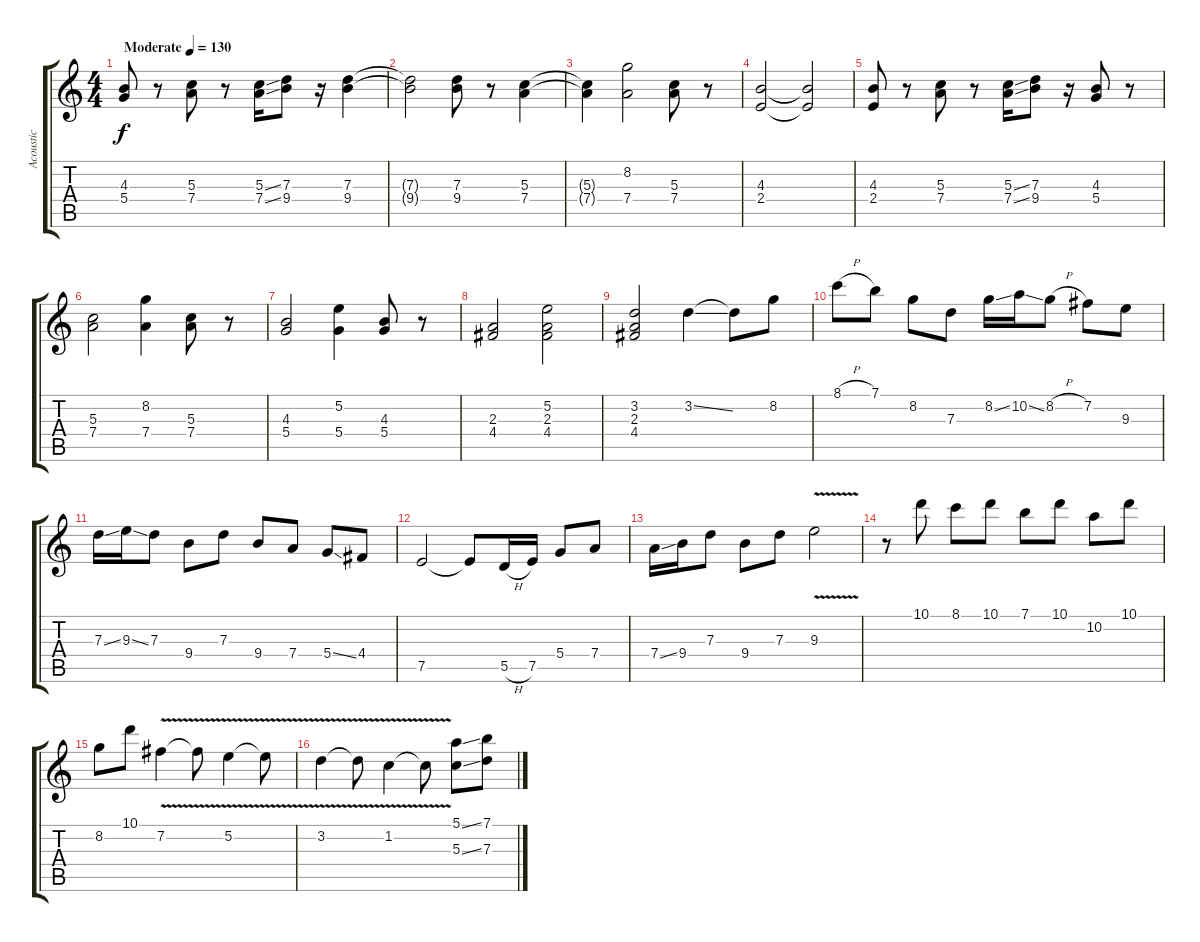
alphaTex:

\track ("Acoustic" "Acoustic") {instrument acousticguitarsteel}
\staff {score tabs}
\tuning (E4 B3 G3 D3 A2 E2) {hide}
\ts (4 4)
\tempo (130 "Moderate")
\clef g2
\ks c
(4.3 5.4).8{dy f instrument acousticguitarsteel} r.8 (5.3 7.4).8 r.8 (5.3{ss} 7.4{ss}).16 (7.3 9.4).8 r.16 (7.3 9.4).4 |
(7.3{t} 9.4{t}).2 (7.3 9.4).8 r.8 (5.3 7.4).4 |
(5.3{t} 7.4{t}).4 (8.2 7.4).2 (5.3 7.4).8 r.8 |
(4.3 2.4).2 (4.3{t} 2.4{t}).2 |
(4.3 2.4).8 r.8 (5.3 7.4).8 r.8 (5.3{ss} 7.4{ss}).16 (7.3 9.4).8 r.16 (4.3 5.4).8 r.8 |
(5.3 7.4).2 (8.2 7.4).4 (5.3 7.4).8 r.8 |
(4.3 5.4).2 (5.2 5.4).4 (4.3 5.4).8 r.8 |
(2.3 4.4).2 (5.2 2.3 4.4).2 |
(3.2 2.3 4.4).2 3.2{ss}.4 3.2{t}.8 8.2.8 |
8.1{h}.8 7.1.8 8.2.8 7.3.8 8.2{ss}.16 10.2{ss}.16 8.2{h}.8 7.2.8 9.3.8 |
7.3{ss}.16 9.3{ss}.16 7.3.8 9.4.8 7.3.8 9.4.8 7.4.8 5.4{ss}.8 4.4.8 |
7.5.2 7.5{t}.8 5.5{h}.16 7.5.16 5.4.8 7.4.8 |
7.4{ss}.16 9.4.16 7.3.8 9.4.8 7.3.8 9.3{v}.2 |
r.8 10.1.8 8.1.8 10.1.8 7.1.8 10.1.8 10.2.8 10.1.8 |
8.2.8 10.1.8 7.2{v}.4 7.2{t}.8 5.2{v}.4 5.2{t}.8 |
3.2{v}.4 3.2{t}.8 1.2{v}.4 1.2{t}.8 (5.1{ss} 5.3{ss}).8 (7.1 7.3).8
